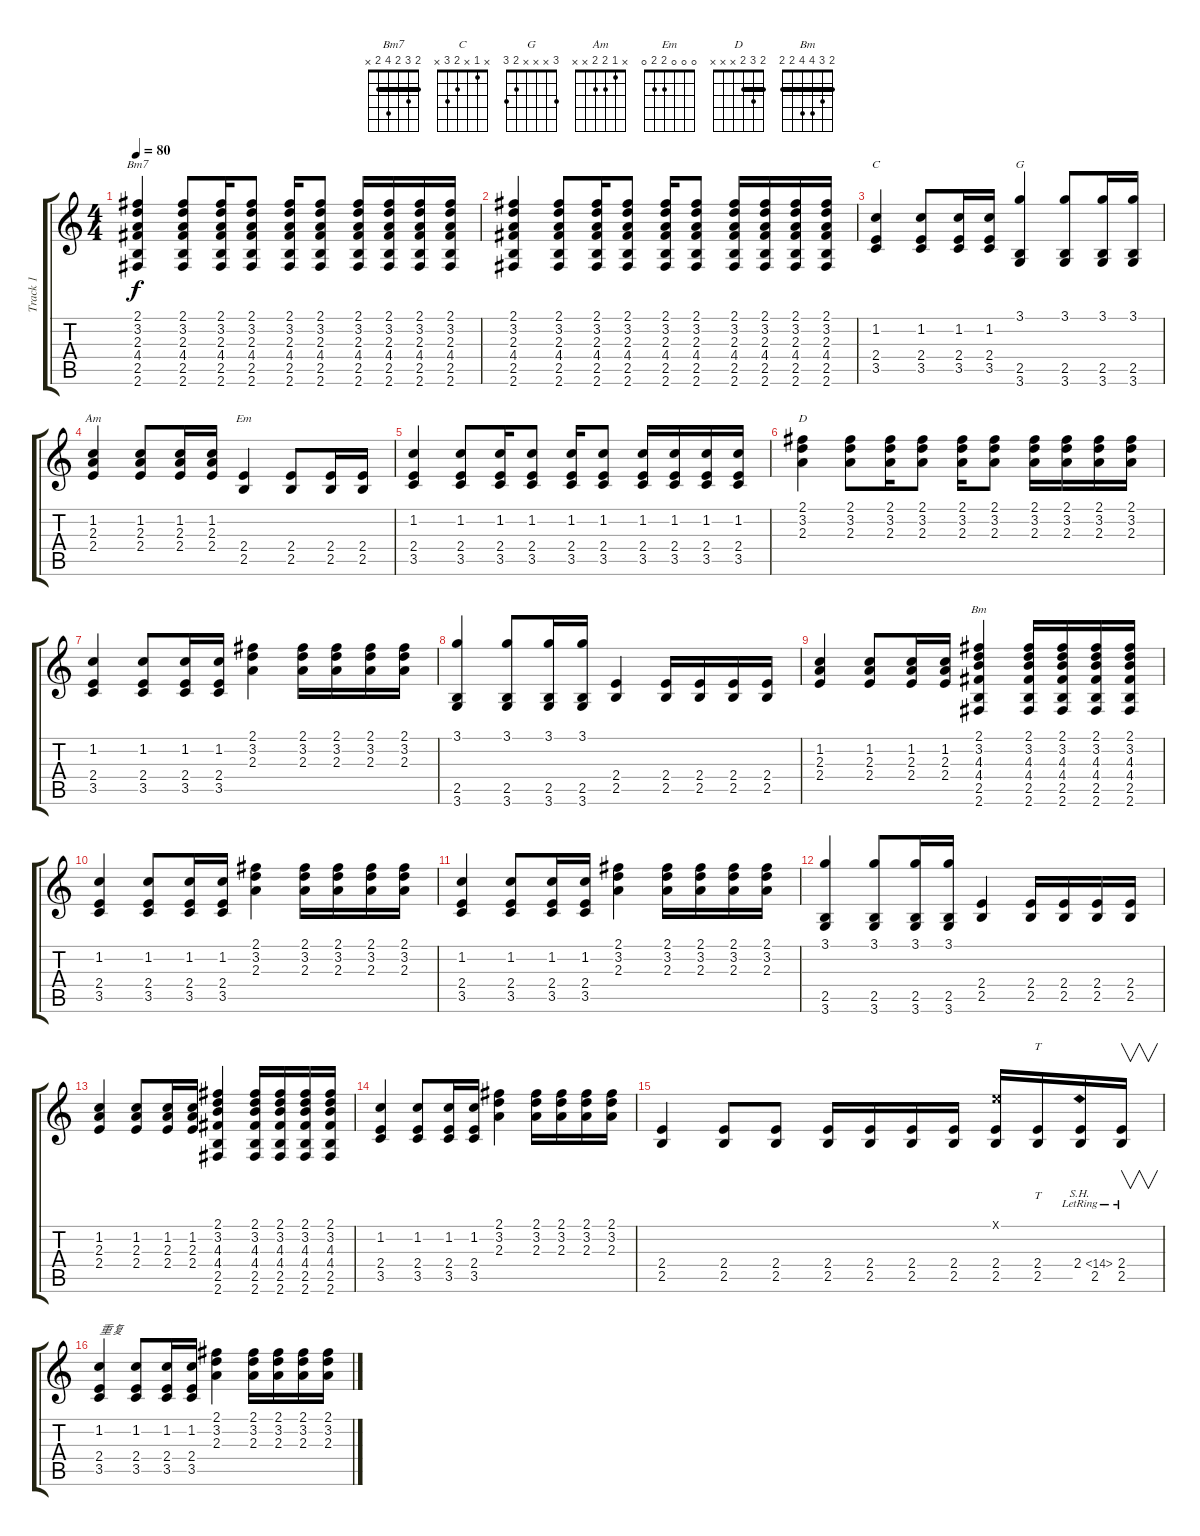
\track ("Track 1" "Track 1") {instrument acousticguitarsteel}
\staff {score tabs}
\tuning (E4 B3 G3 D3 A2 E2) {hide}
\chord ("Bm7" 2 3 2 4 2 x) {barre 2}
\chord ("C" x 1 x 2 3 x)
\chord ("G" 3 x x x 2 3)
\chord ("Am" x 1 2 2 x x)
\chord ("Em" 0 0 0 2 2 0)
\chord ("D" 2 3 2 x x x) {barre 2}
\chord ("Bm" 2 3 4 4 2 2) {barre 2}
\ts (4 4)
\tempo 80
\clef g2
\ks c
(2.1 3.2 2.3 4.4 2.5 2.6).4{ch "Bm7" dy f} (2.1 3.2 2.3 4.4 2.5 2.6).8 (2.1 3.2 2.3 4.4 2.5 2.6).16 (2.1 3.2 2.3 4.4 2.5 2.6).8 (2.1 3.2 2.3 4.4 2.5 2.6).16 (2.1 3.2 2.3 4.4 2.5 2.6).8 (2.1 3.2 2.3 4.4 2.5 2.6).16 (2.1 3.2 2.3 4.4 2.5 2.6).16 (2.1 3.2 2.3 4.4 2.5 2.6).16 (2.1 3.2 2.3 4.4 2.5 2.6).16 |
(2.1 3.2 2.3 4.4 2.5 2.6).4 (2.1 3.2 2.3 4.4 2.5 2.6).8 (2.1 3.2 2.3 4.4 2.5 2.6).16 (2.1 3.2 2.3 4.4 2.5 2.6).8 (2.1 3.2 2.3 4.4 2.5 2.6).16 (2.1 3.2 2.3 4.4 2.5 2.6).8 (2.1 3.2 2.3 4.4 2.5 2.6).16 (2.1 3.2 2.3 4.4 2.5 2.6).16 (2.1 3.2 2.3 4.4 2.5 2.6).16 (2.1 3.2 2.3 4.4 2.5 2.6).16 |
(1.2 2.4 3.5).4{ch "C"} (1.2 2.4 3.5).8 (1.2 2.4 3.5).16 (1.2 2.4 3.5).16 (3.1 2.5 3.6).4{ch "G"} (3.1 2.5 3.6).8 (3.1 2.5 3.6).16 (3.1 2.5 3.6).16 |
(1.2 2.3 2.4).4{ch "Am"} (1.2 2.3 2.4).8 (1.2 2.3 2.4).16 (1.2 2.3 2.4).16 (2.4 2.5).4{ch "Em"} (2.4 2.5).8 (2.4 2.5).16 (2.4 2.5).16 |
(1.2 2.4 3.5).4 (1.2 2.4 3.5).8 (1.2 2.4 3.5).16 (1.2 2.4 3.5).8 (1.2 2.4 3.5).16 (1.2 2.4 3.5).8 (1.2 2.4 3.5).16 (1.2 2.4 3.5).16 (1.2 2.4 3.5).16 (1.2 2.4 3.5).16 |
(2.1 3.2 2.3).4{ch "D"} (2.1 3.2 2.3).8 (2.1 3.2 2.3).16 (2.1 3.2 2.3).8 (2.1 3.2 2.3).16 (2.1 3.2 2.3).8 (2.1 3.2 2.3).16 (2.1 3.2 2.3).16 (2.1 3.2 2.3).16 (2.1 3.2 2.3).16 |
(1.2 2.4 3.5).4 (1.2 2.4 3.5).8 (1.2 2.4 3.5).16 (1.2 2.4 3.5).16 (2.1 3.2 2.3).4 (2.1 3.2 2.3).16 (2.1 3.2 2.3).16 (2.1 3.2 2.3).16 (2.1 3.2 2.3).16 |
(3.1 2.5 3.6).4 (3.1 2.5 3.6).8 (3.1 2.5 3.6).16 (3.1 2.5 3.6).16 (2.4 2.5).4 (2.4 2.5).16 (2.4 2.5).16 (2.4 2.5).16 (2.4 2.5).16 |
(1.2 2.3 2.4).4 (1.2 2.3 2.4).8 (1.2 2.3 2.4).16 (1.2 2.3 2.4).16 (2.1 3.2 4.3 4.4 2.5 2.6).4{ch "Bm"} (2.1 3.2 4.3 4.4 2.5 2.6).16 (2.1 3.2 4.3 4.4 2.5 2.6).16 (2.1 3.2 4.3 4.4 2.5 2.6).16 (2.1 3.2 4.3 4.4 2.5 2.6).16 |
(1.2 2.4 3.5).4 (1.2 2.4 3.5).8 (1.2 2.4 3.5).16 (1.2 2.4 3.5).16 (2.1 3.2 2.3).4 (2.1 3.2 2.3).16 (2.1 3.2 2.3).16 (2.1 3.2 2.3).16 (2.1 3.2 2.3).16 |
(1.2 2.4 3.5).4 (1.2 2.4 3.5).8 (1.2 2.4 3.5).16 (1.2 2.4 3.5).16 (2.1 3.2 2.3).4 (2.1 3.2 2.3).16 (2.1 3.2 2.3).16 (2.1 3.2 2.3).16 (2.1 3.2 2.3).16 |
(3.1 2.5 3.6).4 (3.1 2.5 3.6).8 (3.1 2.5 3.6).16 (3.1 2.5 3.6).16 (2.4 2.5).4 (2.4 2.5).16 (2.4 2.5).16 (2.4 2.5).16 (2.4 2.5).16 |
(1.2 2.3 2.4).4 (1.2 2.3 2.4).8 (1.2 2.3 2.4).16 (1.2 2.3 2.4).16 (2.1 3.2 4.3 4.4 2.5 2.6).4 (2.1 3.2 4.3 4.4 2.5 2.6).16 (2.1 3.2 4.3 4.4 2.5 2.6).16 (2.1 3.2 4.3 4.4 2.5 2.6).16 (2.1 3.2 4.3 4.4 2.5 2.6).16 |
(1.2 2.4 3.5).4 (1.2 2.4 3.5).8 (1.2 2.4 3.5).16 (1.2 2.4 3.5).16 (2.1 3.2 2.3).4 (2.1 3.2 2.3).16 (2.1 3.2 2.3).16 (2.1 3.2 2.3).16 (2.1 3.2 2.3).16 |
(2.4 2.5).4 (2.4 2.5).8 (2.4 2.5).8 (2.4 2.5).16 (2.4 2.5).16 (2.4 2.5).16 (2.4 2.5).16 (0.1{x} 2.4 2.5).16 (2.4 2.5).16{tt} (2.4{sh 12 lr} 2.5).16 (2.4{lr} 2.5).16{v} |
(1.2 2.4 3.5).4{txt "重复"} (1.2 2.4 3.5).8 (1.2 2.4 3.5).16 (1.2 2.4 3.5).16 (2.1 3.2 2.3).4 (2.1 3.2 2.3).16 (2.1 3.2 2.3).16 (2.1 3.2 2.3).16 (2.1 3.2 2.3).16
